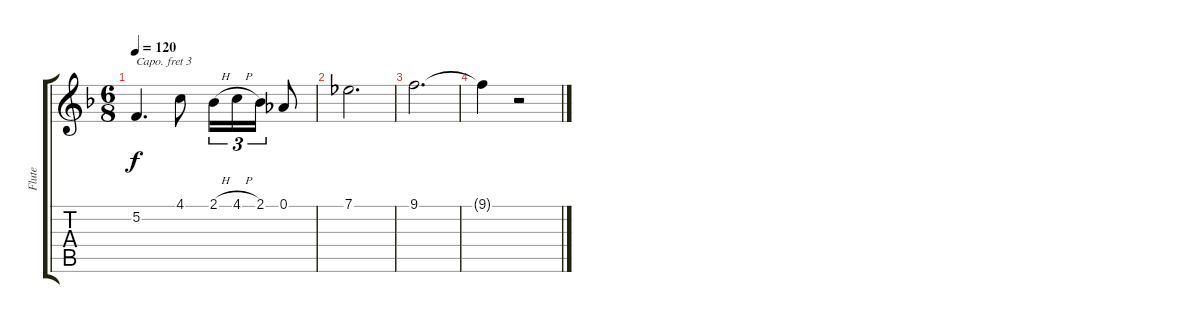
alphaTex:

\track ("Flute" "Flute") {instrument flute}
\staff {score tabs}
\capo 3
\tuning (F4 A3 G3 D3 A2 D2) {hide}
\ts (6 8)
\tempo 120
\clef g2
\ks dminor
5.2.4{d dy f} 4.1.8 2.1{h}.16{tu (3 2)} 4.1{h}.16{tu (3 2)} 2.1.16{tu (3 2)} 0.1.8 |
7.1.2{d} |
9.1.2{d} |
9.1{t}.4 r.2
